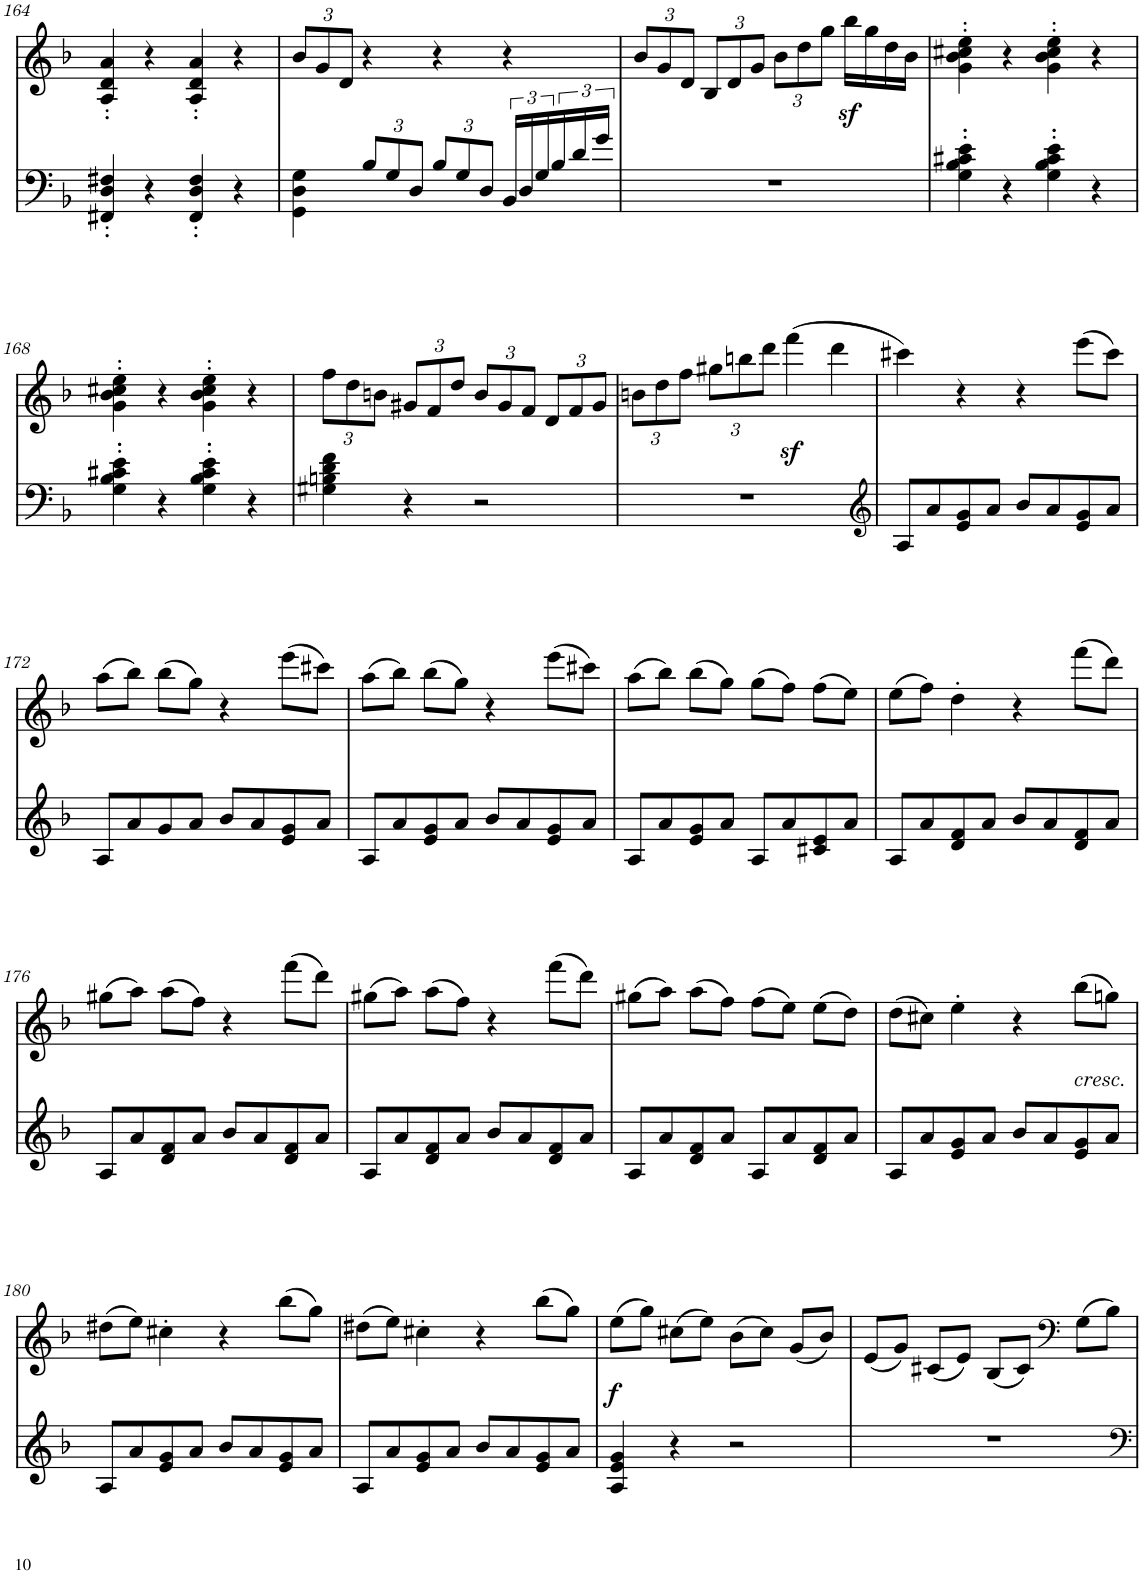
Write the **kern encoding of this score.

**kern	**kern	**text	**dynam
*part2	*part1	*part1	*part1
*staff2	*staff1	*staff1	*staff1
*I"piano	*I"piano	*	*
*I'Pno	*I'Pno	*	*
!!LO:PB:g=z
*clefG2	*clefG2	*	*
*k[b-]	*k[b-]	*	*
*d:	*d:	*	*
*M4/4	*M4/4	*	*
=164	=164	=164	=164
4FF#X/' 4D/' 4F#X/'	4A/' 4d/' 4a/'	.	.
4r	4r	.	.
4FF#/' 4D/' 4F#/'	4A/' 4d/' 4a/'	.	.
4r	4r	.	.
=165	=165	=165	=165
*	*Xbrackettup	*	*
4GG\ 4D\ 4G\	12b-/L	.	.
.	12g/	.	.
.	12d/J	.	.
*Xbrackettup	*	*	*
12B-/L	4r	.	.
12G/	.	.	.
12D/J	.	.	.
12B-/L	4r	.	.
12G/	.	.	.
12D/J	.	.	.
*brackettup	*	*	*
24BB-/LL	4r	.	.
24D/	.	.	.
24G/	.	.	.
24B-/	.	.	.
24d/	.	.	.
24g/JJ	.	.	.
=166	=166	=166	=166
1r	12b-/L	.	.
.	12g/	.	.
.	12d/J	.	.
.	12B-/L	.	.
.	12d/	.	.
.	12g/J	.	.
.	12b-\L	.	.
.	12dd\	.	.
.	12gg\J	.	.
.	16bb-z<\LL	.	.
.	16gg\	.	.
.	16dd\	.	.
.	16b-\JJ	.	.
=167	=167	=167	=167
4G\' 4B-\' 4c#X\' 4e\'	4g\' 4b-\' 4cc#X\' 4ee\'	.	.
4r	4r	.	.
4G\' 4B-\' 4c#\' 4e\'	4g\' 4b-\' 4cc#\' 4ee\'	.	.
4r	4r	.	.
!!LO:LB:g=z
=168	=168	=168	=168
4G\' 4B-\' 4c#X\' 4e\'	4g\' 4b-\' 4cc#X\' 4ee\'	.	.
4r	4r	.	.
4G\' 4B-\' 4c#\' 4e\'	4g\' 4b-\' 4cc#\' 4ee\'	.	.
4r	4r	.	.
=169	=169	=169	=169
4G#X\ 4Bn\ 4d\ 4f\	12ff\L	.	.
.	12dd\	.	.
.	12bn\J	.	.
4r	12g#X/L	.	.
.	12f/	.	.
.	12dd/J	.	.
2r	12b/L	.	.
.	12g#/	.	.
.	12f/J	.	.
.	12d/L	.	.
.	12f/	.	.
.	12g#/J	.	.
=170	=170	=170	=170
1r	12bn\L	.	.
.	12dd\	.	.
.	12ff\J	.	.
.	12gg#X\L	.	.
.	12bbn\	.	.
.	12ddd\J	.	.
.	(4fffz<\	.	.
.	4ddd\	.	.
=171	=171	=171	=171
*clefG2	*	*	*
8A/L	4ccc#X\)	.	.
8a/	.	.	.
8e/ 8g/	4r	.	.
8a/J	.	.	.
8b-/L	4r	.	.
8a/	.	.	.
8e/ 8g/	(8eee\L	.	.
8a/J	8ccc#\J)	.	.
!!LO:LB:g=z
=172	=172	=172	=172
8A/L	(8aa\L	.	.
8a/	8bb-\J)	.	.
8g/	(8bb-\L	.	.
8a/J	8gg\J)	.	.
8b-/L	4r	.	.
8a/	.	.	.
8e/ 8g/	(8eee\L	.	.
8a/J	8ccc#X\J)	.	.
=173	=173	=173	=173
8A/L	(8aa\L	.	.
8a/	8bb-\J)	.	.
8e/ 8g/	(8bb-\L	.	.
8a/J	8gg\J)	.	.
8b-/L	4r	.	.
8a/	.	.	.
8e/ 8g/	(8eee\L	.	.
8a/J	8ccc#X\J)	.	.
=174	=174	=174	=174
8A/L	(8aa\L	.	.
8a/	8bb-\J)	.	.
8e/ 8g/	(8bb-\L	.	.
8a/J	8gg\J)	.	.
8A/L	(8gg\L	.	.
8a/	8ff\J)	.	.
8c#X/ 8e/	(8ff\L	.	.
8a/J	8ee\J)	.	.
=175	=175	=175	=175
8A/L	(8ee\L	.	.
8a/	8ff\J)	.	.
8d/ 8f/	4dd'\	.	.
8a/J	.	.	.
8b-/L	4r	.	.
8a/	.	.	.
8d/ 8f/	(8fff\L	.	.
8a/J	8ddd\J)	.	.
!!LO:LB:g=z
=176	=176	=176	=176
8A/L	(8gg#X\L	.	.
8a/	8aa\J)	.	.
8d/ 8f/	(8aa\L	.	.
8a/J	8ff\J)	.	.
8b-/L	4r	.	.
8a/	.	.	.
8d/ 8f/	(8fff\L	.	.
8a/J	8ddd\J)	.	.
=177	=177	=177	=177
8A/L	(8gg#X\L	.	.
8a/	8aa\J)	.	.
8d/ 8f/	(8aa\L	.	.
8a/J	8ff\J)	.	.
8b-/L	4r	.	.
8a/	.	.	.
8d/ 8f/	(8fff\L	.	.
8a/J	8ddd\J)	.	.
=178	=178	=178	=178
8A/L	(8gg#X\L	.	.
8a/	8aa\J)	.	.
8d/ 8f/	(8aa\L	.	.
8a/J	8ff\J)	.	.
8A/L	(8ff\L	.	.
8a/	8ee\J)	.	.
8d/ 8f/	(8ee\L	.	.
8a/J	8dd\J)	.	.
=179	=179	=179	=179
8A/L	(8dd\L	.	.
8a/	8cc#X\J)	.	.
8e/ 8g/	4ee'\	.	.
8a/J	.	.	.
8b-/L	4r	.	.
8a/	.	.	.
!	!LO:TX:b:i:t=cresc.	!	!
!	!	!LO:LY:b	!
8e/ 8g/	(8bb-\L	<	.
8a/J	8ggn\J)	.	.
!!LO:LB:g=z
=180	=180	=180	=180
8A/L	(8dd#X\L	.	.
8a/	8ee\J)	.	.
8e/ 8g/	4cc#X'\	.	.
8a/J	.	.	.
8b-/L	4r	.	.
8a/	.	.	.
8e/ 8g/	(8bb-\L	.	.
8a/J	8gg\J)	.	.
=181	=181	=181	=181
8A/L	(8dd#X\L	.	.
8a/	8ee\J)	.	.
8e/ 8g/	4cc#X'\	.	.
8a/J	.	.	.
8b-/L	4r	.	.
8a/	.	.	.
8e/ 8g/	(8bb-\L	.	.
8a/J	8gg\J)	.	.
=182	=182	=182	=182
!	!	!LO:LY:b	!LO:DY:b
4A/ 4e/ 4g/	(8ee\L	f	f
.	8gg\J)	.	.
4r	(8cc#X\L	.	.
.	8ee\J)	.	.
2r	(8b-\L	.	.
.	8cc#\J)	.	.
.	(8g/L	.	.
.	8b-/J)	.	.
=183	=183	=183	=183
1r	(8e/L	.	.
.	8g/J)	.	.
.	(8c#X/L	.	.
.	8e/J)	.	.
.	(8B-/L	.	.
.	8c#/J)	.	.
*	*clefF4	*	*
.	(8G\L	.	.
.	8B-\J)	.	.
=	=	=	=
*-	*-	*-	*-
